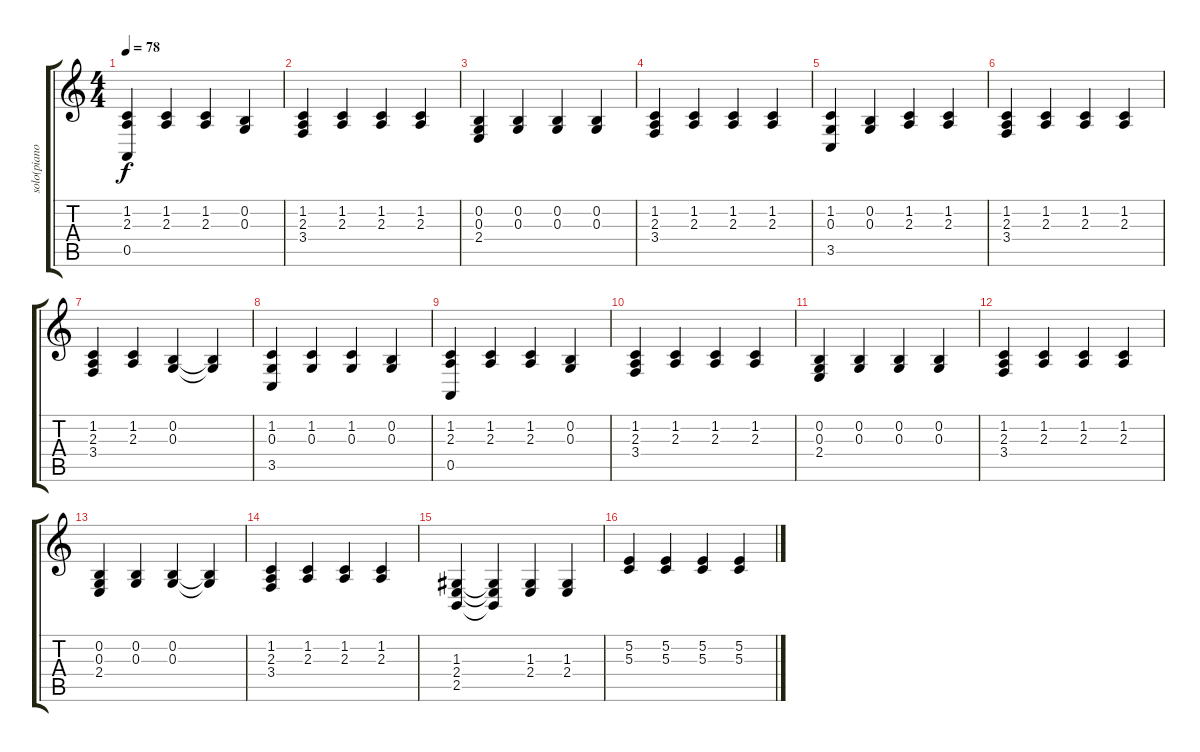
\track ("solo(piano)" "solo(piano") {instrument acousticgrandpiano}
\staff {score tabs}
\tuning (E4 B3 G3 D3 A2 E2) {hide}
\ts (4 4)
\tempo 78
\clef g2
\ks c
(1.2 2.3 0.5).4{dy f} (1.2 2.3).4 (1.2 2.3).4 (0.2 0.3).4 |
(1.2 2.3 3.4).4 (1.2 2.3).4 (1.2 2.3).4 (1.2 2.3).4 |
(0.2 0.3 2.4).4 (0.2 0.3).4 (0.2 0.3).4 (0.2 0.3).4 |
(1.2 2.3 3.4).4 (1.2 2.3).4 (1.2 2.3).4 (1.2 2.3).4 |
(1.2 0.3 3.5).4 (0.2 0.3).4 (1.2 2.3).4 (1.2 2.3).4 |
(1.2 2.3 3.4).4 (1.2 2.3).4 (1.2 2.3).4 (1.2 2.3).4 |
(1.2 2.3 3.4).4 (1.2 2.3).4 (0.2 0.3).4 (0.2{t} 0.3{t}).4 |
(1.2 0.3 3.5).4 (1.2 0.3).4 (1.2 0.3).4 (0.2 0.3).4 |
(1.2 2.3 0.5).4 (1.2 2.3).4 (1.2 2.3).4 (0.2 0.3).4 |
(1.2 2.3 3.4).4 (1.2 2.3).4 (1.2 2.3).4 (1.2 2.3).4 |
(0.2 0.3 2.4).4 (0.2 0.3).4 (0.2 0.3).4 (0.2 0.3).4 |
(1.2 2.3 3.4).4 (1.2 2.3).4 (1.2 2.3).4 (1.2 2.3).4 |
(0.2 0.3 2.4).4 (0.2 0.3).4 (0.2 0.3).4 (0.2{t} 0.3{t}).4 |
(1.2 2.3 3.4).4 (1.2 2.3).4 (1.2 2.3).4 (1.2 2.3).4 |
(1.3 2.4 2.5).4 (1.3{t} 2.4{t} 2.5{t}).4 (1.3 2.4).4 (1.3 2.4).4 |
(5.2 5.3).4 (5.2 5.3).4 (5.2 5.3).4 (5.2 5.3).4
